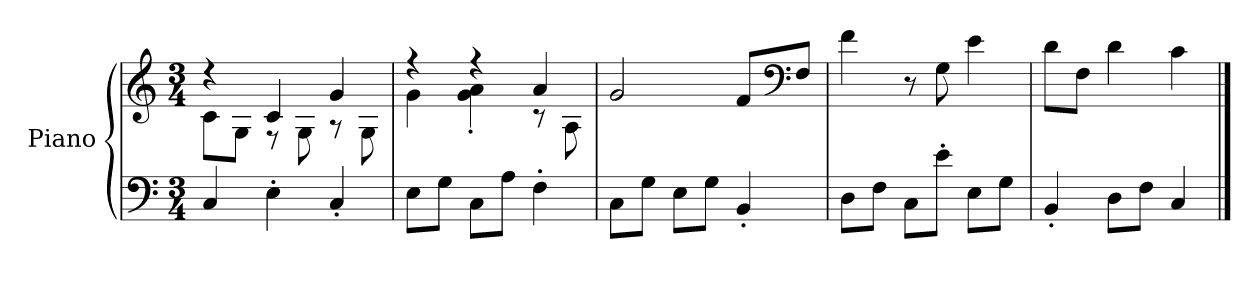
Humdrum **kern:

**kern	**kern
*part1	*part1
*staff2	*staff1
*I"Piano	*
*I'Pno.	*
*clefF4	*clefG2
*k[]	*k[]
*M3/4	*M3/4
*MM121	*MM121
=1	=1
*	*^
4C/	4r	8c\L
.	.	8G\J
4E'\	4c/	8r
.	.	8G\
4C'/	4g/	8r
.	.	8G\
=2	=2	=2
8E\L	4r	4g\
8G\J	.	.
8C\L	4r	4g\' 4a\'
8A\J	.	.
4F'\	4a/	8r
.	.	8A\
*	*v	*v
=3	=3
8C\L	2g/
8G\J	.
8E\L	.
8G\J	.
4BB'/	8f/L
*	*clefF4
.	8F/J
=4	=4
8D\L	4f\
8F\J	.
8C\L	8r
8e'\J	8G\
8E\L	4e\
8G\J	.
=5	=5
4BB'/	8d\L
.	8F\J
8D\L	4d\
8F\J	.
4C/	4c\
==	==
*-	*-
